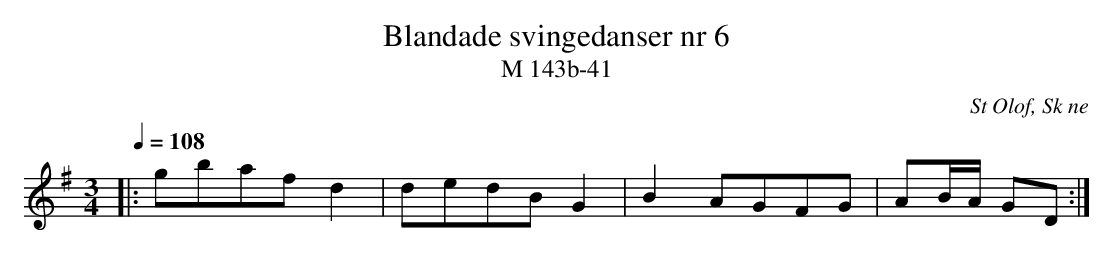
X:1
T:Blandade svingedanser nr 6
T:M 143b-41
O:St Olof, Sk ne
M:3/4
L:1/8
Q:1/4=108
K:G
|: gbaf d2 | dedB G2 | B2 AGFG | AB/A/ GD :|
